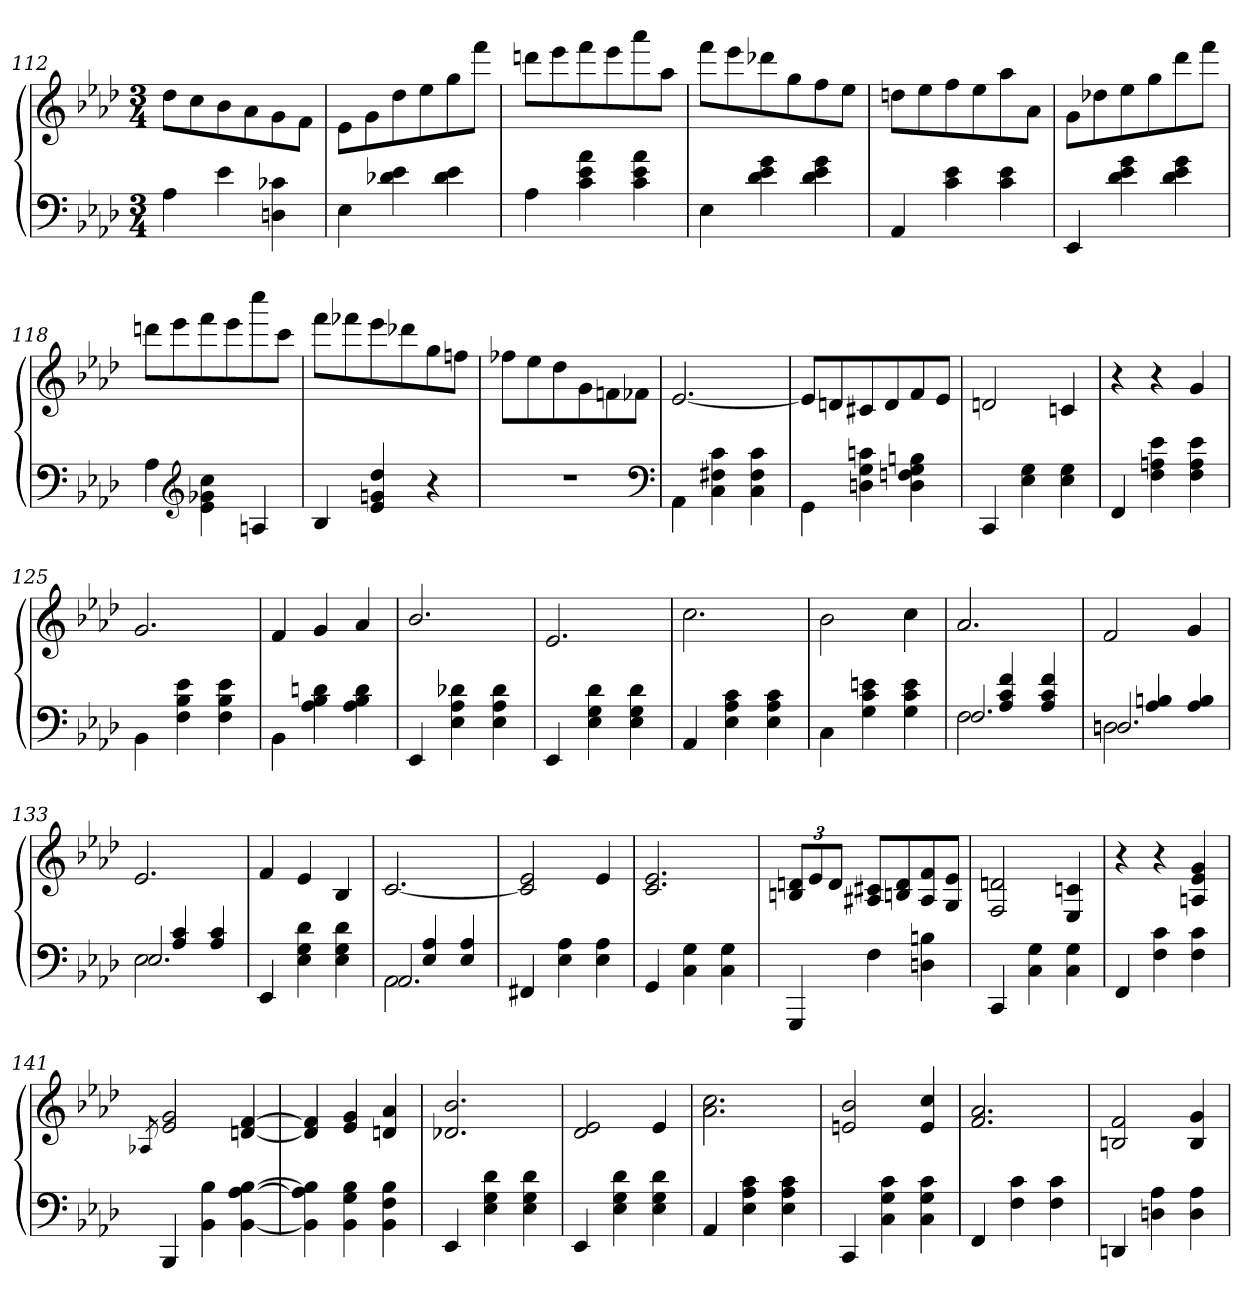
**kern	**kern
*part2	*part1
*staff2	*staff1
*clefF4	*clefG2
*k[b-e-a-d-]	*k[b-e-a-d-]
*M3/4	*M3/4
=112	=112
4A-	8dd-L
.	8cc
4e-	8b-\
.	8a-
4c-X 4Dn	8g
.	8fJ
=113	=113
4E-	8e-L
.	8g
4e- 4d-X	8dd-
.	8ee-
4e- 4d-	8gg
.	8fffJ
=114	=114
4A-	8dddnL
.	8eee-
4a- 4e- 4c	8fff
.	8eee-
4a- 4e- 4c	8aaa-
.	8aa-J
=115	=115
4E-	8fffL
.	8eee-
4g 4e- 4d-	8ddd-X
.	8gg
4g 4e- 4d-	8ff
.	8ee-J
=116	=116
4AA-	8ddnL
.	8ee-
4e- 4c	8ff
.	8ee-
4e- 4c	8aa-
.	8a-J
=117	=117
4EE-	8gL
.	8dd-X
4g 4e- 4d-	8ee-
.	8gg
4g 4e- 4d-	8ddd-
.	8fffJ
=118	=118
4A-	8dddnL
.	8eee-
*clefG2	*
4cc\ 4g-X\ 4e-\	8fff
.	8eee-
4An	8cccc
.	8cccJ
=119	=119
4B-	8fffL
.	8fff-X
4dd- 4gn 4e-	8eee-
.	8ddd-X
4r	8gg
.	8ffnJ
=120	=120
2.r	8ff-XL
.	8ee-
.	8dd-
.	8g
.	8fn
.	8f-XJ
*clefF4	*
=121	=121
4AA-\	[2.e-
4c 4F#X 4C	.
4c 4F# 4C	.
=122	=122
4GG\	8e-L]
.	8dn
4cn 4G 4Dn	8c#X
.	8d
4Bn 4G 4Fn 4D	8f
.	8e-J
=123	=123
4CC	2dn
4G 4E-	.
4G 4E-	4cn
=124	=124
4FF	4r
4e- 4An 4F	4r
4e- 4A 4F	4g
=125	=125
4BB-\	2.g
4e- 4B- 4F	.
4e- 4B- 4F	.
=126	=126
4BB-\	4f
4dn 4B- 4A-	4g
4d 4B- 4A-	4a-
=127	=127
4EE-	2.b-/
4d-X 4A- 4E-	.
4d- 4A- 4E-	.
=128	=128
4EE-	2.e-
4d- 4G 4E-	.
4d- 4G 4E-	.
=129	=129
4AA-	2.cc
4c 4A- 4E-	.
4c 4A- 4E-	.
=130	=130
4C\	2b-
4en 4c 4G	.
4e 4c 4G	4cc
=131	=131
*^	*
*	*^	*
4ryy	2F	2.F/	2.a-
4f 4c 4A-	.	.	.
4ryy	4f/ 4c/ 4A-/	.	.
=132	=132	=132	=132
4ryy	2Dn	2.Dn/	2f
4Bn 4A-	.	.	.
4ryy	4B/ 4A-/	.	4g
=133	=133	=133	=133
4ryy	2E-	2.E-/	2.e-
4c 4A-	.	.	.
4ryy	4c/ 4A-/	.	.
*v	*v	*v	*
=134	=134
4EE-	4f
4d- 4G 4E-	4e-
4d- 4G 4E-	4B-
=135	=135
*^	*
*	*^	*
4ryy	2AA-	2.AA-/	[2.c
4A- 4E-	.	.	.
4ryy	4A-/ 4E-/	.	.
*v	*v	*v	*
=136	=136
4FF#X	2e- 2c]
4A- 4E-	.
4A- 4E-	4e-
=137	=137
4GG	2.e- 2.c
4G 4C	.
4G 4C	.
=138	=138
4GGG	12dn 12BnL
.	12e-
.	12dJ
4F	8c#X 8A#XL
.	8d 8Bn
4Bn 4Dn	8f 8A#
.	8e- 8GJ
=139	=139
4CC	2dn 2F
4G 4C	.
4G 4C	4cn 4E-
=140	=140
4FF	4r
4c 4F	4r
4c 4F	4g 4e- 4An
=141	=141
.	8qA-X/
4BBB-	2g 2e-
4B- 4BB-	.
[4B- [4A- [4BB-	[4f [4dn
=142	=142
4B-] 4A-] 4BB-]	4f] 4dn]
4B- 4G 4BB-	4g 4e-
4B- 4F 4BB-	4a- 4d
=143	=143
4EE-	2.b- 2.d-X
4d- 4G 4E-	.
4d- 4G 4E-	.
=144	=144
4EE-	2e- 2d-
4d- 4G 4E-	.
4d- 4G 4E-	4e-
=145	=145
4AA-	2.cc 2.a-
4c 4A- 4E-	.
4c 4A- 4E-	.
=146	=146
4CC	2b- 2en
4c 4G 4C	.
4c 4G 4C	4cc 4e
=147	=147
4FF	2.a- 2.f
4c 4F	.
4c 4F	.
=148	=148
4DDn	2f 2Bn
4A- 4Dn	.
4A- 4D	4g 4B
=	=
*-	*-
